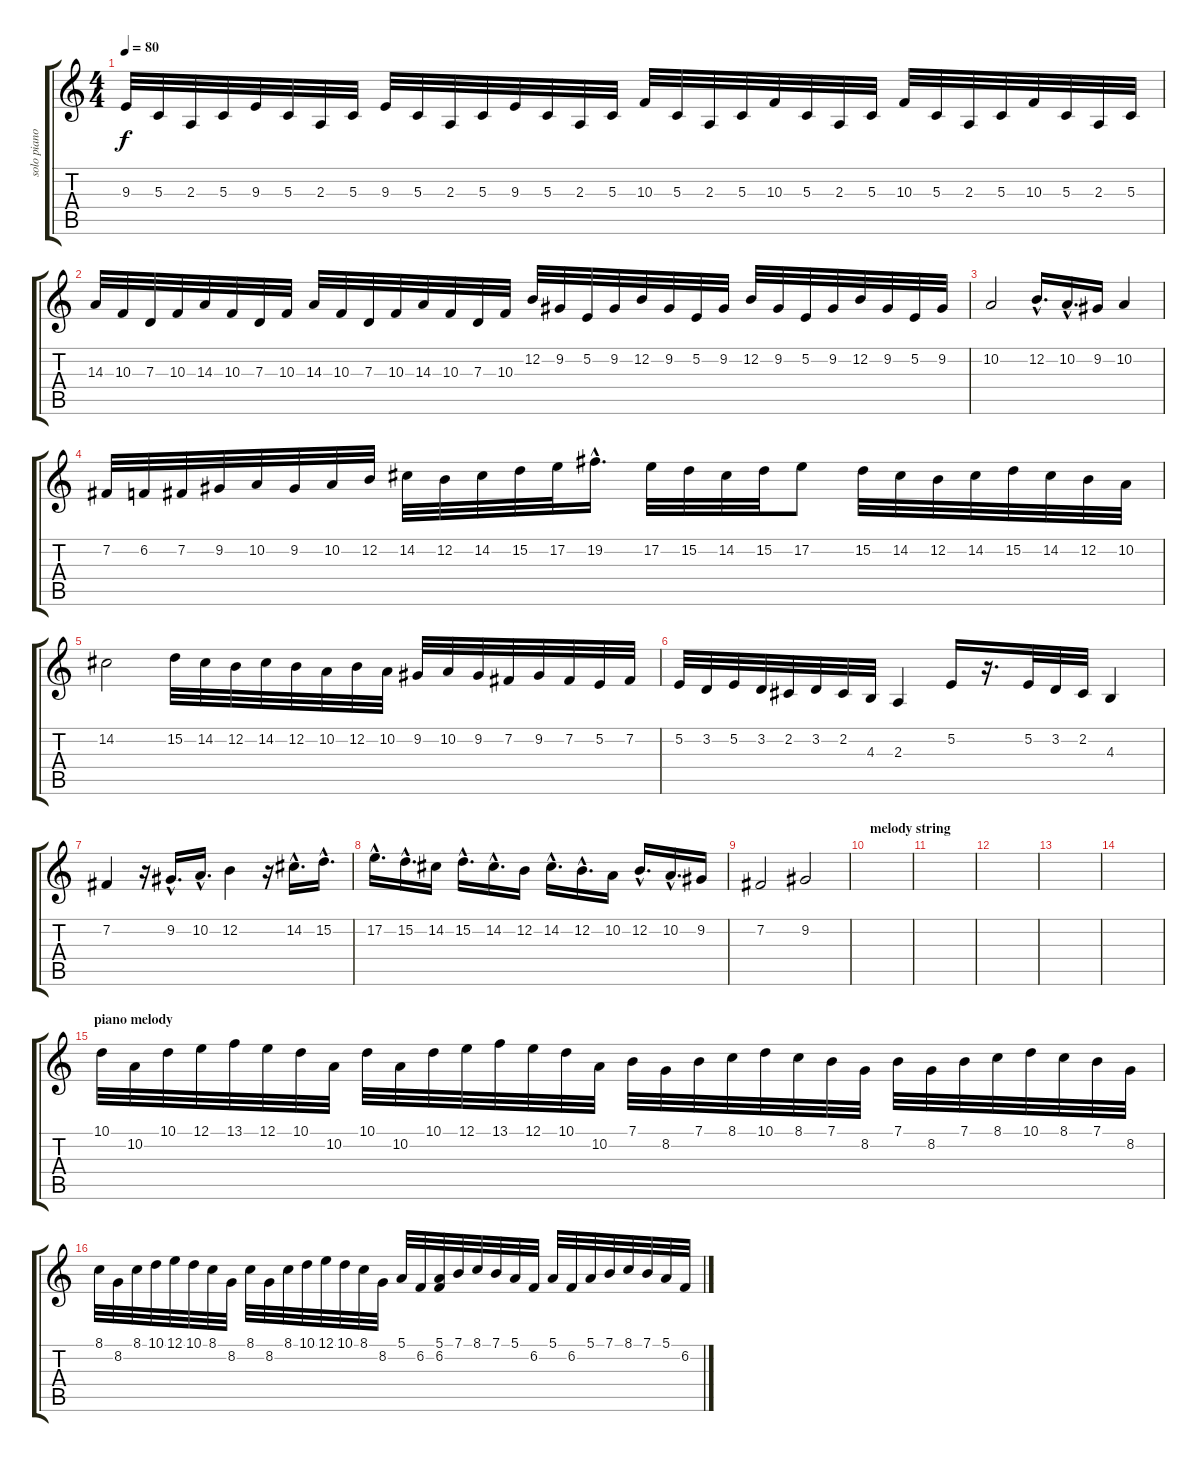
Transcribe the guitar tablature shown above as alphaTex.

\track ("solo piano" "solo piano") {instrument acousticgrandpiano}
\staff {score tabs}
\tuning (E4 B3 G3 D3 A2 E2) {hide}
\ts (4 4)
\tempo 80
\clef g2
\ks c
9.3.32{dy f} 5.3.32 2.3.32 5.3.32 9.3.32 5.3.32 2.3.32 5.3.32 9.3.32 5.3.32 2.3.32 5.3.32 9.3.32 5.3.32 2.3.32 5.3.32 10.3.32 5.3.32 2.3.32 5.3.32 10.3.32 5.3.32 2.3.32 5.3.32 10.3.32 5.3.32 2.3.32 5.3.32 10.3.32 5.3.32 2.3.32 5.3.32 |
14.3.32 10.3.32 7.3.32 10.3.32 14.3.32 10.3.32 7.3.32 10.3.32 14.3.32 10.3.32 7.3.32 10.3.32 14.3.32 10.3.32 7.3.32 10.3.32 12.2.32 9.2.32 5.2.32 9.2.32 12.2.32 9.2.32 5.2.32 9.2.32 12.2.32 9.2.32 5.2.32 9.2.32 12.2.32 9.2.32 5.2.32 9.2.32 |
10.2.2 12.2{hac}.16{d} 10.2{hac}.16{d} 9.2.16 10.2.4 |
7.2.32 6.2.32 7.2.32 9.2.32 10.2.32 9.2.32 10.2.32 12.2.32 14.2.32 12.2.32 14.2.32 15.2.32 17.2.32 19.2{hac}.16{d} 17.2.32 15.2.32 14.2.32 15.2.32 17.2.8 15.2.32 14.2.32 12.2.32 14.2.32 15.2.32 14.2.32 12.2.32 10.2.32 |
14.2.2 15.2.32 14.2.32 12.2.32 14.2.32 12.2.32 10.2.32 12.2.32 10.2.32 9.2.32 10.2.32 9.2.32 7.2.32 9.2.32 7.2.32 5.2.32 7.2.32 |
5.2.32 3.2.32 5.2.32 3.2.32 2.2.32 3.2.32 2.2.32 4.3.32 2.3.4 5.2.16 r.16{d} 5.2.32 3.2.32 2.2.32 4.3.4 |
7.2.4 r.16 9.2{hac}.16{d} 10.2{hac}.16{d} 12.2.4 r.16 14.2{hac}.16{d} 15.2{hac}.16{d} |
17.2{hac}.16{d} 15.2{hac}.16{d} 14.2.16 15.2{hac}.16{d} 14.2{hac}.16{d} 12.2.16 14.2{hac}.16{d} 12.2{hac}.16{d} 10.2.16 12.2{hac}.16{d} 10.2{hac}.16{d} 9.2.16 |
7.2.2 9.2.2 |
\section ("" "melody string")
|
|
|
|
|
\section ("" "piano melody")
10.1.32 10.2.32 10.1.32 12.1.32 13.1.32 12.1.32 10.1.32 10.2.32 10.1.32 10.2.32 10.1.32 12.1.32 13.1.32 12.1.32 10.1.32 10.2.32 7.1.32 8.2.32 7.1.32 8.1.32 10.1.32 8.1.32 7.1.32 8.2.32 7.1.32 8.2.32 7.1.32 8.1.32 10.1.32 8.1.32 7.1.32 8.2.32 |
8.1.32 8.2.32 8.1.32 10.1.32 12.1.32 10.1.32 8.1.32 8.2.32 8.1.32 8.2.32 8.1.32 10.1.32 12.1.32 10.1.32 8.1.32 8.2.32 5.1.32 6.2.32 (5.1 6.2).32 7.1.32 8.1.32 7.1.32 5.1.32 6.2.32 5.1.32 6.2.32 5.1.32 7.1.32 8.1.32 7.1.32 5.1.32 6.2.32
